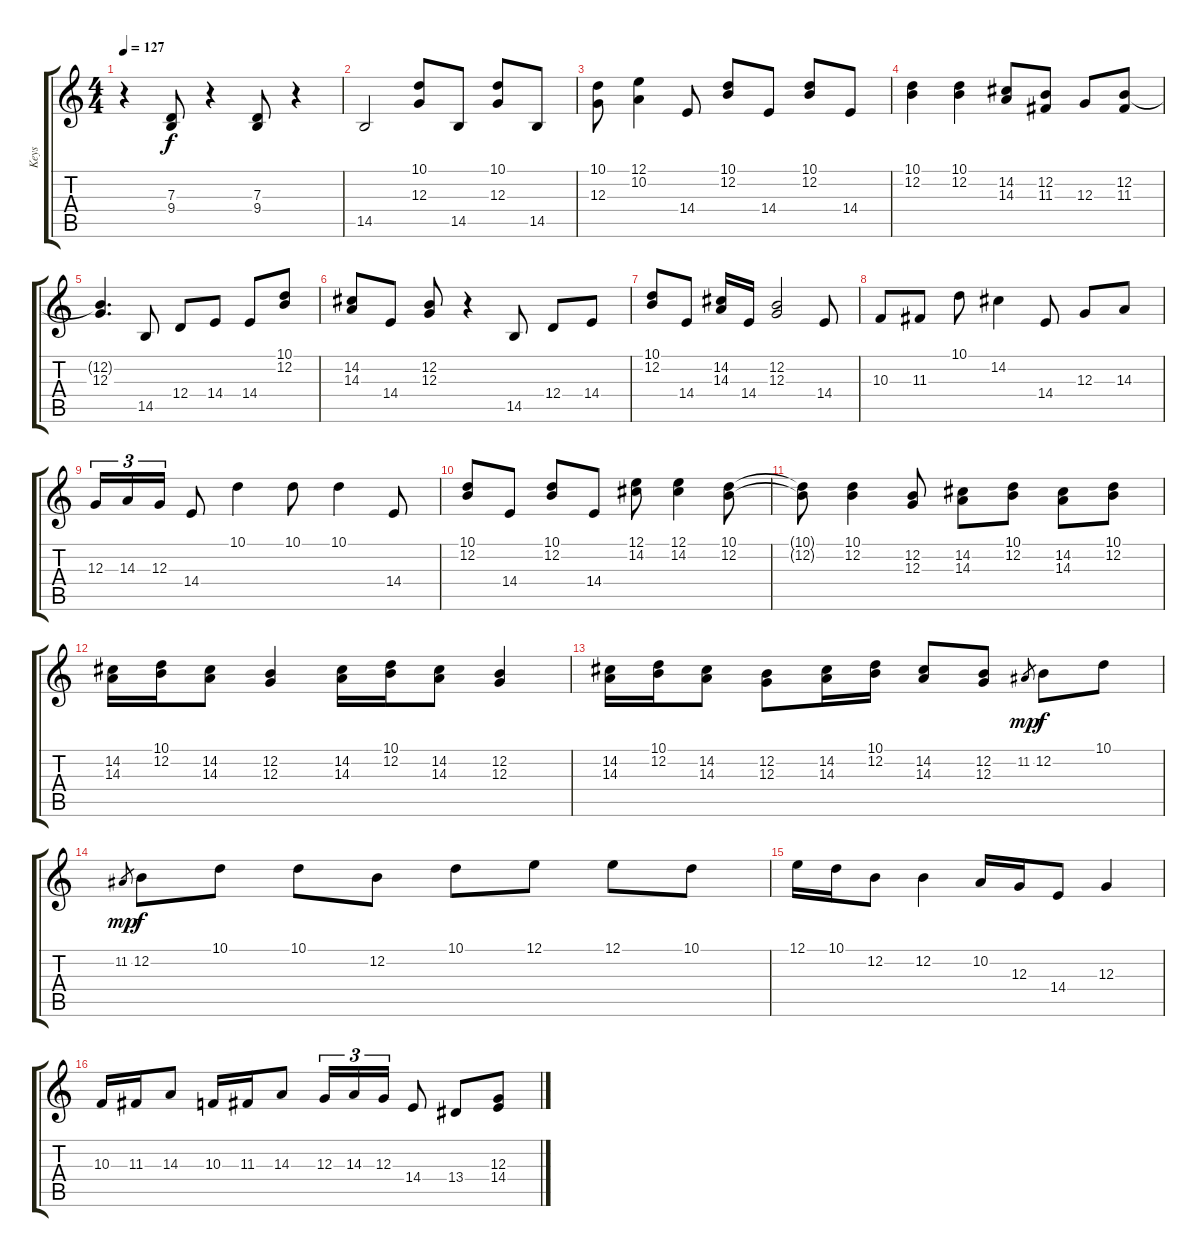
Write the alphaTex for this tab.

\track ("Keys" "Keys") {instrument rockorgan}
\staff {score tabs}
\tuning (E4 B3 G3 D3 A2 E2) {hide}
\ts (4 4)
\tempo 127
\clef g2
\ks c
r.4{dy f} (7.3 9.4).8 r.4 (7.3 9.4).8 r.4 |
14.5.2{volume 12} (10.1 12.3).8 14.5.8 (10.1 12.3).8 14.5.8 |
(10.1 12.3).8 (12.1 10.2).4 14.4.8 (10.1 12.2).8 14.4.8 (10.1 12.2).8 14.4.8 |
(10.1 12.2).4 (10.1 12.2).4 (14.2 14.3).8 (12.2 11.3).8 12.3.8 (12.2 11.3).8 |
(12.2{t} 12.3).4{d} 14.5.8 12.4.8 14.4.8 14.4.8 (10.1 12.2).8 |
(14.2 14.3).8 14.4.8 (12.2 12.3).8 r.4 14.5.8 12.4.8 14.4.8 |
(10.1 12.2).8 14.4.8 (14.2 14.3).16 14.4.16 (12.2 12.3).2 14.4.8 |
10.3.8 11.3.8 10.1.8 14.2.4 14.4.8 12.3.8 14.3.8 |
12.3.16{tu (3 2)} 14.3.16{tu (3 2)} 12.3.16{tu (3 2)} 14.4.8 10.1.4 10.1.8 10.1.4 14.4.8 |
(10.1 12.2).8 14.4.8 (10.1 12.2).8 14.4.8 (12.1 14.2).8 (12.1 14.2).4 (10.1 12.2).8 |
(10.1{t} 12.2{t}).8 (10.1 12.2).4 (12.2 12.3).8 (14.2 14.3).8 (10.1 12.2).8 (14.2 14.3).8 (10.1 12.2).8 |
(14.2 14.3).16 (10.1 12.2).16 (14.2 14.3).8 (12.2 12.3).4 (14.2 14.3).16 (10.1 12.2).16 (14.2 14.3).8 (12.2 12.3).4 |
(14.2 14.3).16 (10.1 12.2).16 (14.2 14.3).8 (12.2 12.3).8 (14.2 14.3).16 (10.1 12.2).16 (14.2 14.3).8 (12.2 12.3).8 11.2.8{gr dy mp} 12.2.8{dy f} 10.1.8 |
11.2.8{gr dy mp} 12.2.8{dy f} 10.1.8 10.1.8 12.2.8 10.1.8 12.1.8 12.1.8 10.1.8 |
12.1.16 10.1.16 12.2.8 12.2.4 10.2.16 12.3.16 14.4.8 12.3.4 |
10.3.16 11.3.16 14.3.8 10.3.16 11.3.16 14.3.8 12.3.16{tu (3 2)} 14.3.16{tu (3 2)} 12.3.16{tu (3 2)} 14.4.8 13.4.8 (12.3 14.4).8
